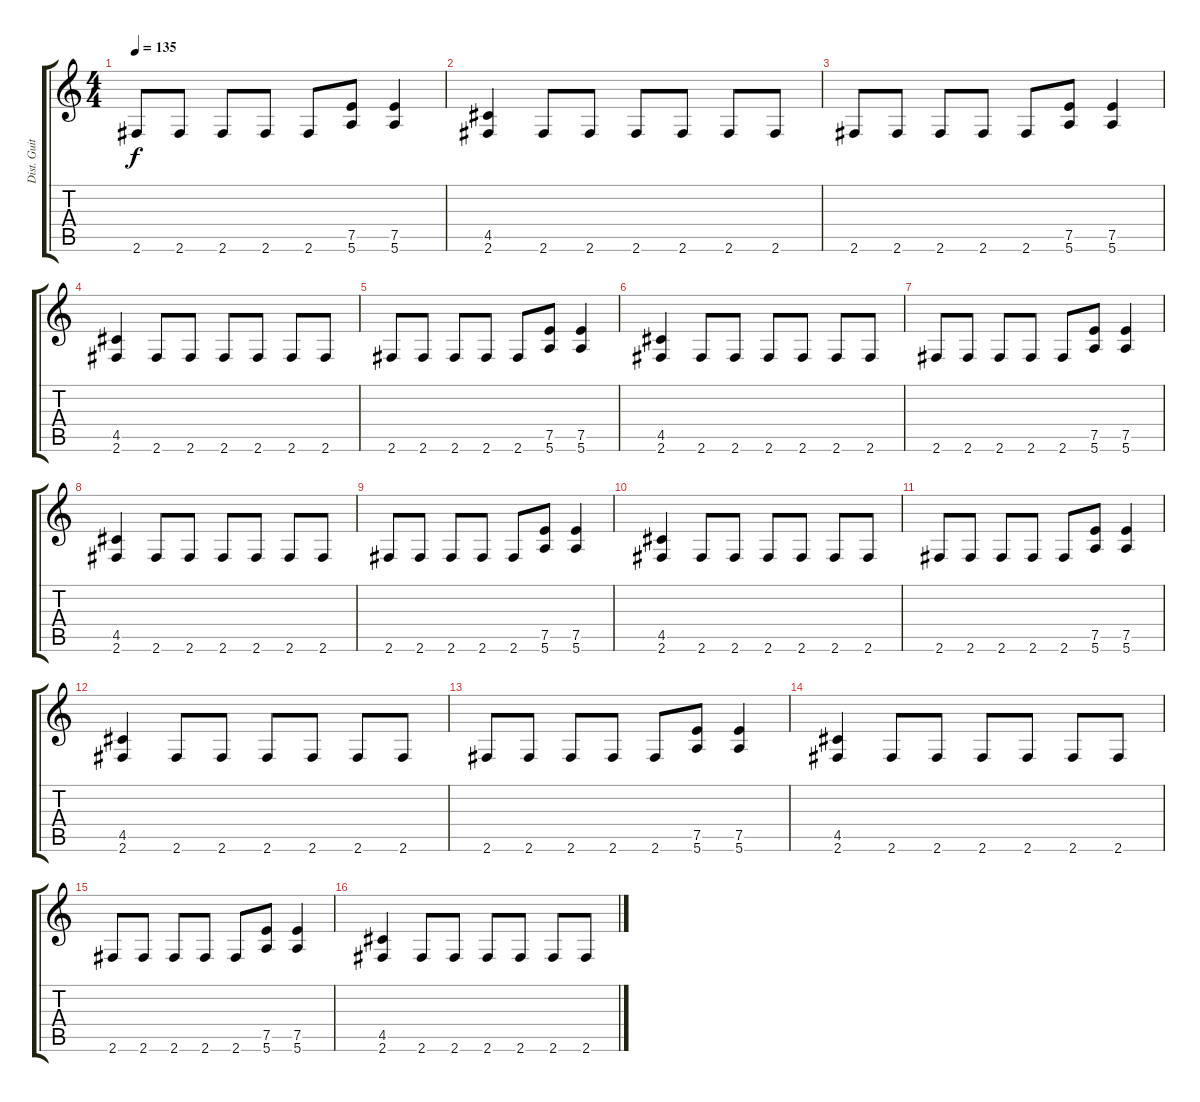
\track ("Dist. Guitar 1" "Dist. Guit") {instrument distortionguitar}
\staff {score tabs}
\tuning (E4 B3 G3 D3 A2 E2) {hide}
\ts (4 4)
\tempo 135
\clef g2
\ks c
2.6.8{dy f} 2.6.8 2.6.8 2.6.8 2.6.8 (7.5 5.6).8 (7.5 5.6).4 |
(4.5 2.6).4 2.6.8 2.6.8 2.6.8 2.6.8 2.6.8 2.6.8 |
2.6.8 2.6.8 2.6.8 2.6.8 2.6.8 (7.5 5.6).8 (7.5 5.6).4 |
(4.5 2.6).4 2.6.8 2.6.8 2.6.8 2.6.8 2.6.8 2.6.8 |
2.6.8 2.6.8 2.6.8 2.6.8 2.6.8 (7.5 5.6).8 (7.5 5.6).4 |
(4.5 2.6).4 2.6.8 2.6.8 2.6.8 2.6.8 2.6.8 2.6.8 |
2.6.8 2.6.8 2.6.8 2.6.8 2.6.8 (7.5 5.6).8 (7.5 5.6).4 |
(4.5 2.6).4 2.6.8 2.6.8 2.6.8 2.6.8 2.6.8 2.6.8 |
2.6.8 2.6.8 2.6.8 2.6.8 2.6.8 (7.5 5.6).8 (7.5 5.6).4 |
(4.5 2.6).4 2.6.8 2.6.8 2.6.8 2.6.8 2.6.8 2.6.8 |
2.6.8 2.6.8 2.6.8 2.6.8 2.6.8 (7.5 5.6).8 (7.5 5.6).4 |
(4.5 2.6).4 2.6.8 2.6.8 2.6.8 2.6.8 2.6.8 2.6.8 |
2.6.8 2.6.8 2.6.8 2.6.8 2.6.8 (7.5 5.6).8 (7.5 5.6).4 |
(4.5 2.6).4 2.6.8 2.6.8 2.6.8 2.6.8 2.6.8 2.6.8 |
2.6.8 2.6.8 2.6.8 2.6.8 2.6.8 (7.5 5.6).8 (7.5 5.6).4 |
(4.5 2.6).4 2.6.8 2.6.8 2.6.8 2.6.8 2.6.8 2.6.8
